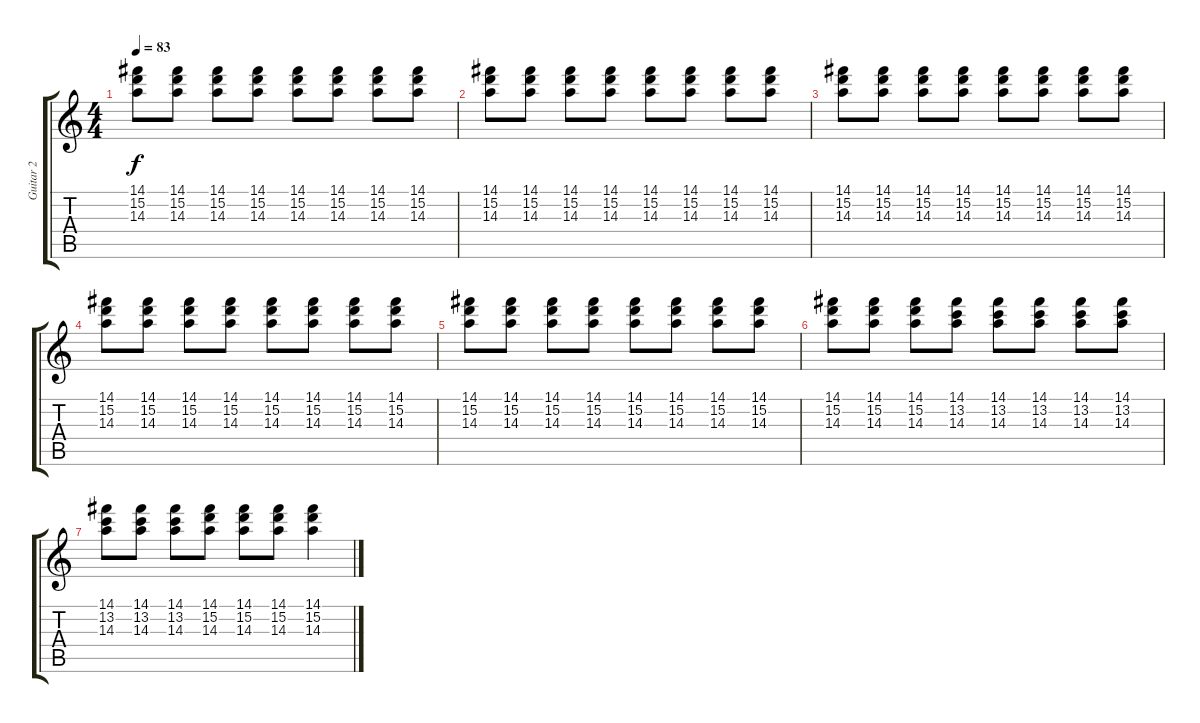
\track ("Guitar 2" "Guitar 2") {instrument overdrivenguitar}
\staff {score tabs}
\tuning (E4 B3 G3 D3 A2 E2) {hide}
\ts (4 4)
\tempo 83
\clef g2
\ks c
(14.1 15.2 14.3).8{dy f} (14.1 15.2 14.3).8 (14.1 15.2 14.3).8 (14.1 15.2 14.3).8 (14.1 15.2 14.3).8 (14.1 15.2 14.3).8 (14.1 15.2 14.3).8 (14.1 15.2 14.3).8 |
(14.1 15.2 14.3).8 (14.1 15.2 14.3).8 (14.1 15.2 14.3).8 (14.1 15.2 14.3).8 (14.1 15.2 14.3).8 (14.1 15.2 14.3).8 (14.1 15.2 14.3).8 (14.1 15.2 14.3).8 |
(14.1 15.2 14.3).8 (14.1 15.2 14.3).8 (14.1 15.2 14.3).8 (14.1 15.2 14.3).8 (14.1 15.2 14.3).8 (14.1 15.2 14.3).8 (14.1 15.2 14.3).8 (14.1 15.2 14.3).8 |
(14.1 15.2 14.3).8 (14.1 15.2 14.3).8 (14.1 15.2 14.3).8 (14.1 15.2 14.3).8 (14.1 15.2 14.3).8 (14.1 15.2 14.3).8 (14.1 15.2 14.3).8 (14.1 15.2 14.3).8 |
(14.1 15.2 14.3).8 (14.1 15.2 14.3).8 (14.1 15.2 14.3).8 (14.1 15.2 14.3).8 (14.1 15.2 14.3).8 (14.1 15.2 14.3).8 (14.1 15.2 14.3).8 (14.1 15.2 14.3).8 |
(14.1 15.2 14.3).8 (14.1 15.2 14.3).8 (14.1 15.2 14.3).8 (14.1 13.2 14.3).8 (14.1 13.2 14.3).8 (14.1 13.2 14.3).8 (14.1 13.2 14.3).8 (14.1 13.2 14.3).8 |
(14.1 13.2 14.3).8 (14.1 13.2 14.3).8 (14.1 13.2 14.3).8 (14.1 15.2 14.3).8 (14.1 15.2 14.3).8 (14.1 15.2 14.3).8 (14.1 15.2 14.3).4
